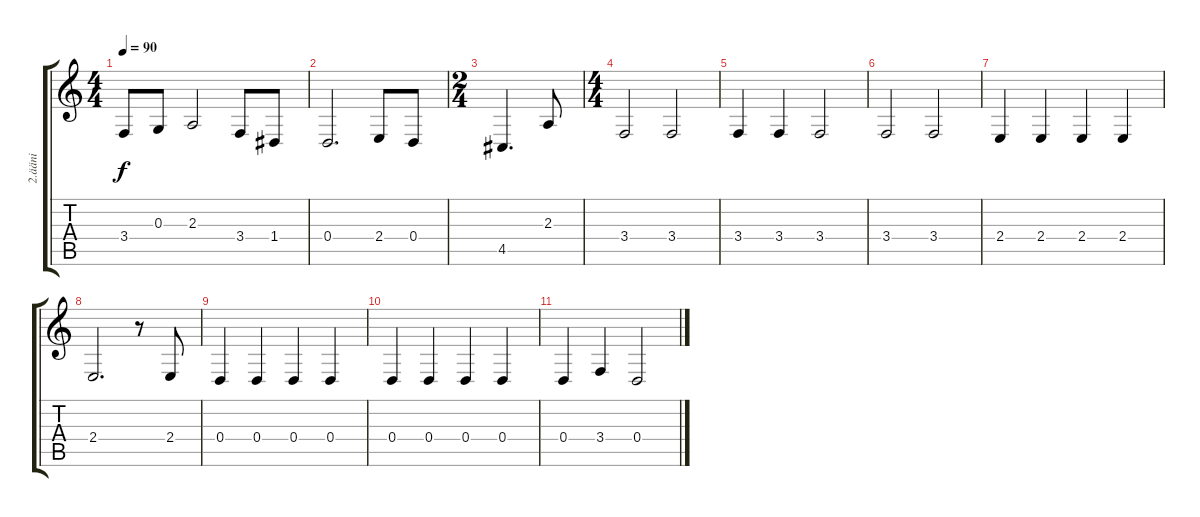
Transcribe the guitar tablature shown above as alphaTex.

\track ("2.ääni" "2.ääni") {instrument cello}
\staff {score tabs}
\tuning (E4 B3 G3 D3 A2 E2) {hide}
\ts (4 4)
\tempo 90
\clef g2
\ks c
3.4.8{dy f} 0.3.8 2.3.2 3.4.8 1.4.8 |
0.4.2{d} 2.4.8 0.4.8 |
\ts (2 4)
4.5.4{d} 2.3.8 |
\ts (4 4)
3.4.2 3.4.2 |
3.4.4 3.4.4 3.4.2 |
3.4.2 3.4.2 |
2.4.4 2.4.4 2.4.4 2.4.4 |
2.4.2{d} r.8 2.4.8 |
0.4.4 0.4.4 0.4.4 0.4.4 |
0.4.4 0.4.4 0.4.4 0.4.4 |
0.4.4 3.4.4 0.4.2
